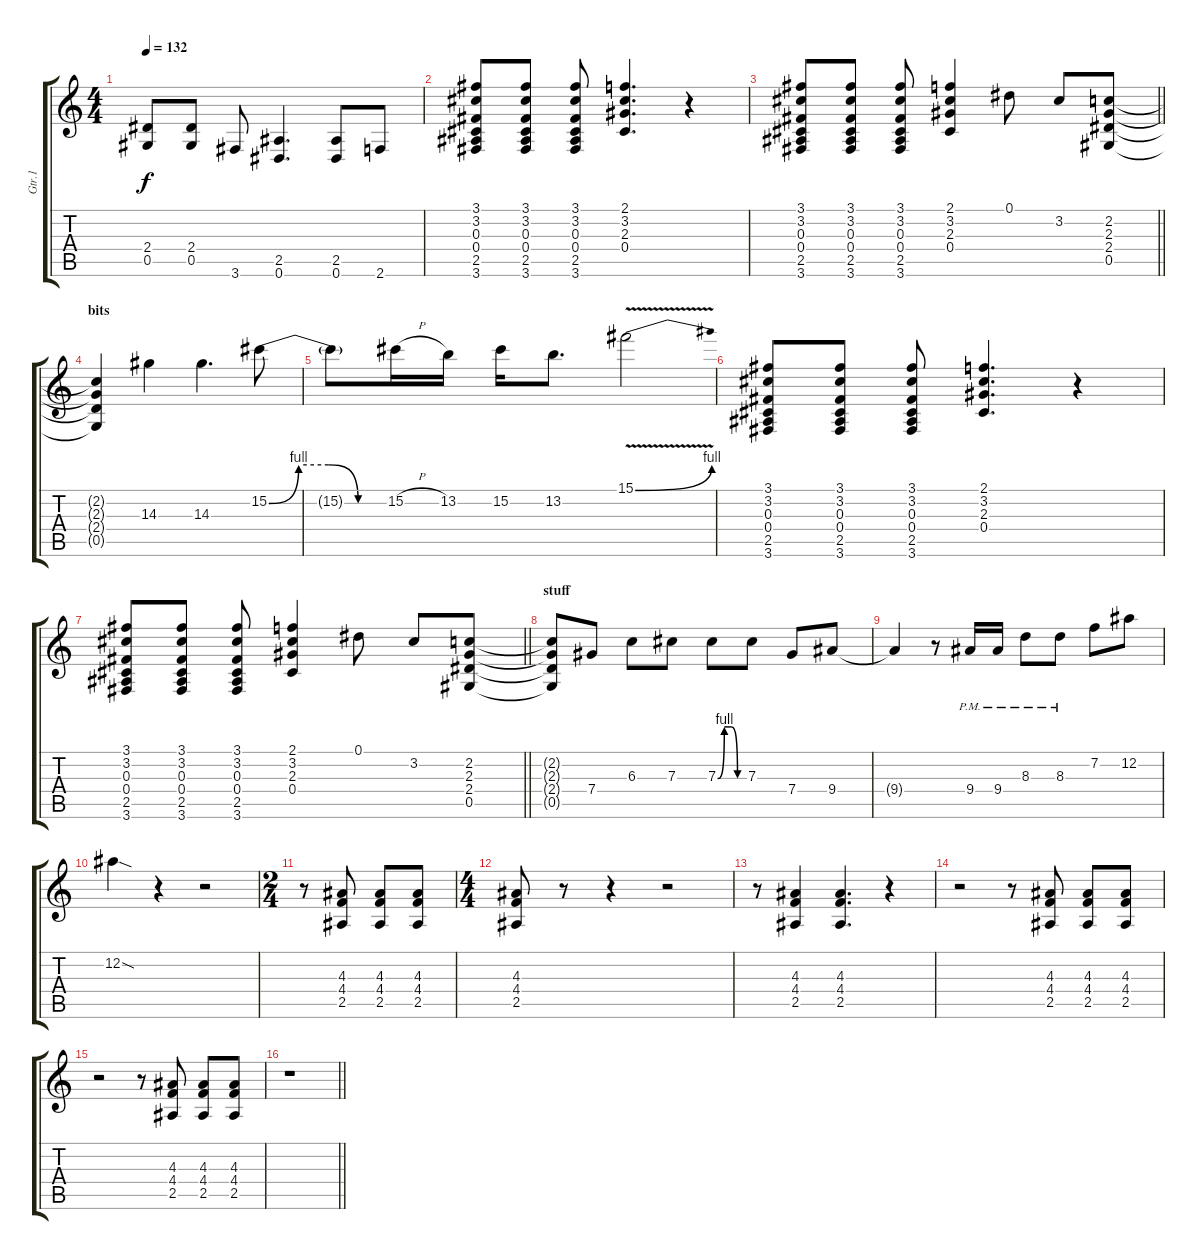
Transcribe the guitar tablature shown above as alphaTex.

\track ("Gtr.1" "Gtr.1") {instrument acousticguitarsteel}
\staff {score tabs}
\tuning (Eb4 Bb3 Gb3 Db3 Ab2 Eb2) {hide}
\ts (4 4)
\tempo 132
\clef g2
\ks c
(2.4{t} 0.5{t}).8{dy f} (2.4 0.5).8 3.6.8 (2.5 0.6).4{d} (2.5 0.6).8 2.6.8 |
(3.1 3.2 0.3 0.4 2.5 3.6).8 (3.1 3.2 0.3 0.4 2.5 3.6).8 (3.1 3.2 0.3 0.4 2.5 3.6).8 (2.1 3.2 2.3 0.4).4{d} r.4 |
\barLineRight lightlight
(3.1 3.2 0.3 0.4 2.5 3.6).8 (3.1 3.2 0.3 0.4 2.5 3.6).8 (3.1 3.2 0.3 0.4 2.5 3.6).8 (2.1 3.2 2.3 0.4).4 0.1.8 3.2.8 (2.2 2.3 2.4 0.5).8 |
\section ("" "bits")
(2.2{t} 2.3{t} 2.4{t} 0.5{t}).4 14.3.4 14.3.4{d} 15.2{be (custom 0 0 15 4 30 4 45 0 60 0)}.8 |
15.2{t}.8 15.2{h}.16 13.2.16 15.2.16 13.2.8{d} 15.1{be (bend 0 0 60 4) v}.2 |
(3.1 3.2 0.3 0.4 2.5 3.6).8 (3.1 3.2 0.3 0.4 2.5 3.6).8 (3.1 3.2 0.3 0.4 2.5 3.6).8 (2.1 3.2 2.3 0.4).4{d} r.4 |
\barLineRight lightlight
(3.1 3.2 0.3 0.4 2.5 3.6).8 (3.1 3.2 0.3 0.4 2.5 3.6).8 (3.1 3.2 0.3 0.4 2.5 3.6).8 (2.1 3.2 2.3 0.4).4 0.1.8 3.2.8 (2.2 2.3 2.4 0.5).8 |
\section ("" "stuff")
(2.2{t} 2.3{t} 2.4{t} 0.5{t}).8 7.4.8 6.3.8 7.3.8 7.3{be (custom 0 0 15 4 30 4 45 0 60 0)}.8 7.3.8 7.4.8 9.4.8 |
9.4{t}.4 r.8 9.4{pm}.16 9.4{pm}.16 8.3{pm}.8 8.3{pm}.8 7.2.8 12.2.8 |
12.2{sod}.4 r.4 r.2 |
\ts (2 4)
r.8 (4.3 4.4 2.5).8 (4.3 4.4 2.5).8 (4.3 4.4 2.5).8 |
\ts (4 4)
(4.3 4.4 2.5).8 r.8 r.4 r.2 |
r.8 (4.3 4.4 2.5).4 (4.3 4.4 2.5).4{d} r.4 |
r.2 r.8 (4.3 4.4 2.5).8 (4.3 4.4 2.5).8 (4.3 4.4 2.5).8 |
r.2 r.8 (4.3 4.4 2.5).8 (4.3 4.4 2.5).8 (4.3 4.4 2.5).8 |
\barLineRight lightlight
r.1
